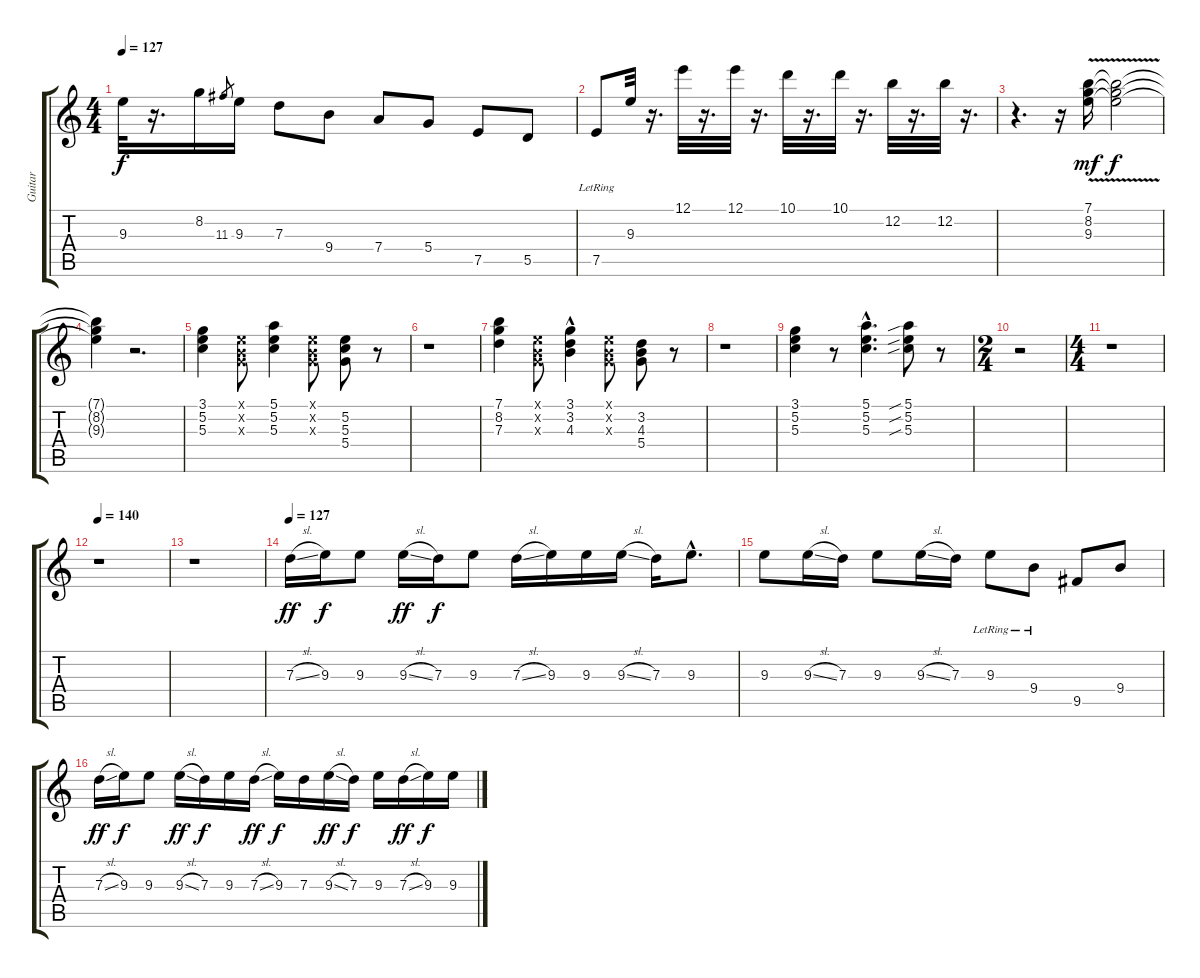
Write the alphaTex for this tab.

\track ("Guitar" "Guitar") {instrument overdrivenguitar}
\staff {score tabs}
\tuning (E4 B3 G3 D3 A2 E2) {hide}
\ts (4 4)
\tempo 127
\clef g2
\ks c
9.3.32{dy f} r.16{d} 8.2.16 11.3.8{gr} 9.3.16 7.3.8 9.4.8 7.4.8 5.4.8 7.5.8 5.5.8 |
7.5{lr}.8 9.3.32 r.16{d} 12.1.32 r.16{d} 12.1.32 r.16{d} 10.1.32 r.16{d} 10.1.32 r.16{d} 12.2.32 r.16{d} 12.2.32 r.16{d} |
r.4{d} r.16 (7.1{v} 8.2{v} 9.3{v}).16{dy mf} (7.1{t} 8.2{t} 9.3{t}).2{dy f} |
(7.1{t} 8.2{t} 9.3{t}).4 r.2{d} |
(3.1 5.2 5.3).4 (0.1{x} 0.2{x} 0.3{x}).8 (5.1 5.2 5.3).4 (0.1{x} 0.2{x} 0.3{x}).8 (5.2 5.3 5.4).8 r.8 |
r.1 |
(7.1 8.2 7.3).4 (0.1{x} 0.2{x} 0.3{x}).8 (3.1 3.2 4.3{hac}).4 (0.1{x} 0.2{x} 0.3{x}).8 (3.2 4.3 5.4).8 r.8 |
r.1 |
(3.1 5.2 5.3).4 r.8 (5.1{hac} 5.2{hac} 5.3{hac}).4{d} (5.1{sib} 5.2{sib} 5.3{sib}).8 r.8 |
\ts (2 4)
r.2 |
\ts (4 4)
r.1 |
\tempo 140
r.1 |
r.1 |
\tempo 127
7.3{sl}.16{dy ff} 9.3.16{dy f} 9.3.8 9.3{sl}.16{dy ff} 7.3.16{dy f} 9.3.8 7.3{sl}.16 9.3.16 9.3.16 9.3{sl}.16 7.3.16 9.3{hac}.8{d} |
9.3.8 9.3{sl}.16 7.3.16 9.3.8 9.3{sl}.16 7.3.16 9.3{lr}.8 9.4{lr}.8 9.5.8 9.4.8 |
7.3{sl}.16{dy ff} 9.3.16{dy f} 9.3.8 9.3{sl}.16{dy ff} 7.3.16{dy f} 9.3.16 7.3{sl}.16{dy ff} 9.3.16{dy f} 7.3.16 9.3{sl}.16{dy ff} 7.3.16{dy f} 9.3.16 7.3{sl}.16{dy ff} 9.3.16{dy f} 9.3.16
